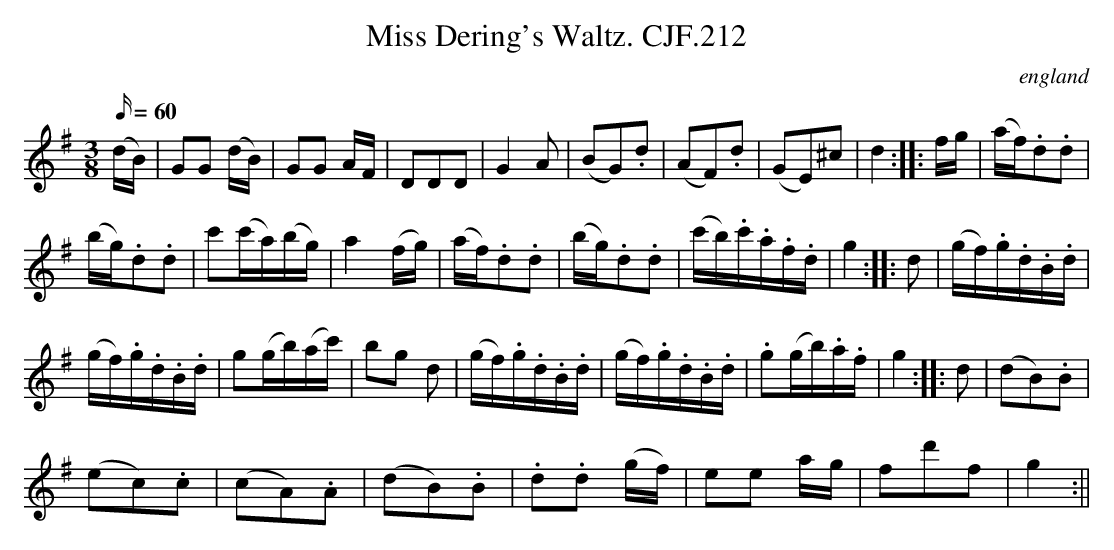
X:1
T:Miss Dering's Waltz. CJF.212
O:england
M:3/8
L:1/16
Q:60
K:G
(dB)|G2G2 (dB)|G2G2 AF|D2D2D2|G4A2|(B2G2).d2|\
(A2F2).d2|(G2E2)^c2|d4:||:fg|(af).d2.d2|
(bg).d2.d2|c'2(c'a)(bg)|a4(fg)|(af).d2.d2|(bg).d2.d2|\
(c'b).c'.a.f.d|g4:||:d2|(gf).g.d.B.d|
(gf).g.d.B.d|g2(gb)(ac')|b2g2 d2|(gf).g.d.B.d|\
(gf).g.d.B.d|.g2(gb).a.f|""g4:||:d2|(d2B2).B2|
(e2c2).c2|(c2A2).A2|(d2B2).B2|.d2.d2 (gf)|\
e2e2 ag|f2d'2f2|g4:||
